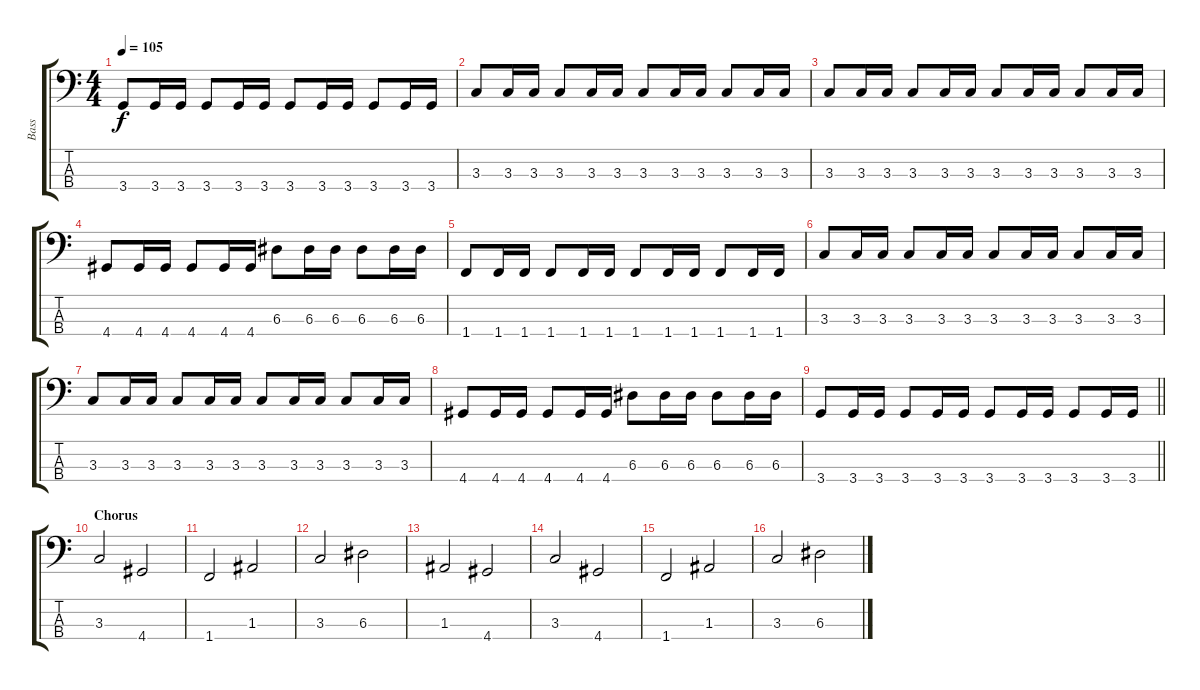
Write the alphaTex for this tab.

\track ("Bass" "Bass") {instrument electricbassfinger}
\staff {score tabs}
\tuning (G2 D2 A1 E1) {hide}
\ts (4 4)
\tempo 105
\clef f4
\ks c
3.4.8{dy f} 3.4.16 3.4.16 3.4.8 3.4.16 3.4.16 3.4.8 3.4.16 3.4.16 3.4.8 3.4.16 3.4.16 |
3.3.8 3.3.16 3.3.16 3.3.8 3.3.16 3.3.16 3.3.8 3.3.16 3.3.16 3.3.8 3.3.16 3.3.16 |
3.3.8 3.3.16 3.3.16 3.3.8 3.3.16 3.3.16 3.3.8 3.3.16 3.3.16 3.3.8 3.3.16 3.3.16 |
4.4.8 4.4.16 4.4.16 4.4.8 4.4.16 4.4.16 6.3.8 6.3.16 6.3.16 6.3.8 6.3.16 6.3.16 |
1.4.8 1.4.16 1.4.16 1.4.8 1.4.16 1.4.16 1.4.8 1.4.16 1.4.16 1.4.8 1.4.16 1.4.16 |
3.3.8 3.3.16 3.3.16 3.3.8 3.3.16 3.3.16 3.3.8 3.3.16 3.3.16 3.3.8 3.3.16 3.3.16 |
3.3.8 3.3.16 3.3.16 3.3.8 3.3.16 3.3.16 3.3.8 3.3.16 3.3.16 3.3.8 3.3.16 3.3.16 |
4.4.8 4.4.16 4.4.16 4.4.8 4.4.16 4.4.16 6.3.8 6.3.16 6.3.16 6.3.8 6.3.16 6.3.16 |
\barLineRight lightlight
3.4.8 3.4.16 3.4.16 3.4.8 3.4.16 3.4.16 3.4.8 3.4.16 3.4.16 3.4.8 3.4.16 3.4.16 |
\section ("" "Chorus")
3.3.2 4.4.2 |
1.4.2 1.3.2 |
3.3.2 6.3.2 |
1.3.2 4.4.2 |
3.3.2 4.4.2 |
1.4.2 1.3.2 |
3.3.2 6.3.2
